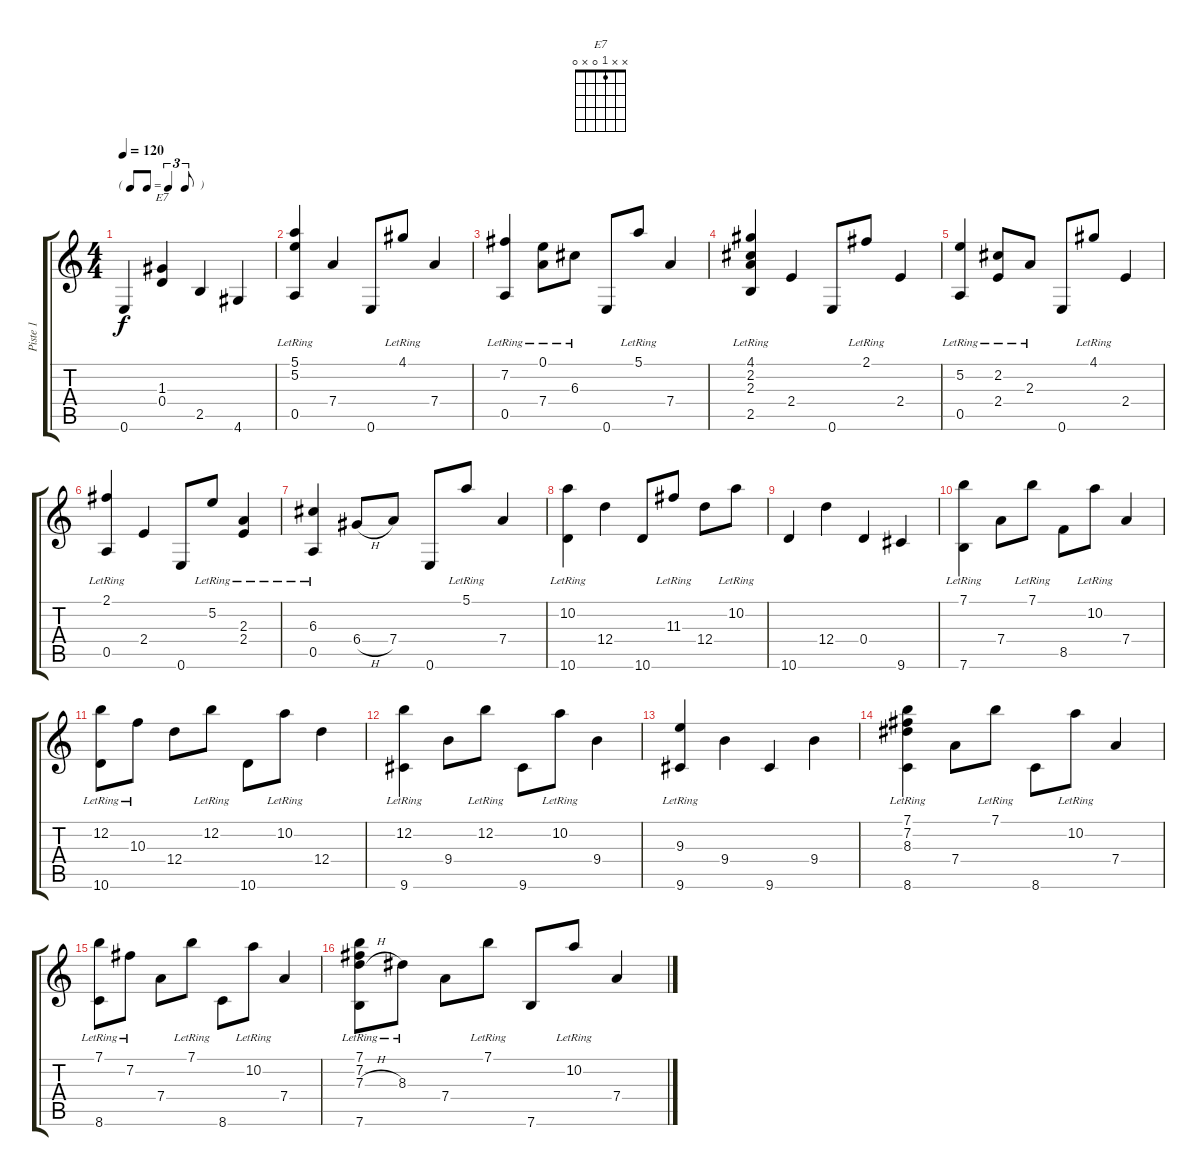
\track ("Piste 1" "Piste 1") {instrument acousticguitarnylon}
\staff {score tabs}
\tuning (E4 B3 G3 D3 A2 E2) {hide}
\chord ("E7" x x 1 0 x 0)
\ts (4 4)
\tf triplet8th
\tempo 120
\clef g2
\ks c
0.6.4{dy f} (1.3 0.4).4{ch "E7"} 2.5.4 4.6.4 |
(5.1{lr} 5.2{lr} 0.5).4 7.4.4 0.6.8 4.1{lr}.8 7.4.4 |
(7.2{lr} 0.5).4 (0.1{lr} 7.4).8 6.3{lr}.8 0.6.8 5.1{lr}.8 7.4.4 |
(4.1{lr} 2.2{lr} 2.3{lr} 2.5).4 2.4.4 0.6.8 2.1{lr}.8 2.4.4 |
(5.2{lr} 0.5).4 (2.2{lr} 2.4).8 2.3{lr}.8 0.6.8 4.1{lr}.8 2.4.4 |
(2.1{lr} 0.5).4 2.4.4 0.6.8 5.2{lr}.8 (2.3{lr} 2.4).4 |
(6.3{lr} 0.5).4 6.4{h}.8 7.4.8 0.6.8 5.1{lr}.8 7.4.4 |
(10.2{lr} 10.6).4 12.4.4 10.6.8 11.3{lr}.8 12.4.8 10.2{lr}.8 |
10.6.4 12.4.4 0.4.4 9.6.4 |
(7.1{lr} 7.6).4 7.4.8 7.1{lr}.8 8.5.8 10.2{lr}.8 7.4.4 |
(12.2{lr} 10.6).8 10.3{lr}.8 12.4.8 12.2{lr}.8 10.6.8 10.2{lr}.8 12.4.4 |
(12.2{lr} 9.6).4 9.4.8 12.2{lr}.8 9.6.8 10.2{lr}.8 9.4.4 |
(9.3{lr} 9.6).4 9.4.4 9.6.4 9.4.4 |
(7.1{lr} 7.2{lr} 8.3{lr} 8.6).4 7.4.8 7.1{lr}.8 8.6.8 10.2{lr}.8 7.4.4 |
(7.1{lr} 8.6).8 7.2{lr}.8 7.4.8 7.1{lr}.8 8.6.8 10.2{lr}.8 7.4.4 |
(7.1{lr} 7.2{lr} 7.3{h} 7.6).8 8.3{lr}.8 7.4.8 7.1{lr}.8 7.6.8 10.2{lr}.8 7.4.4
